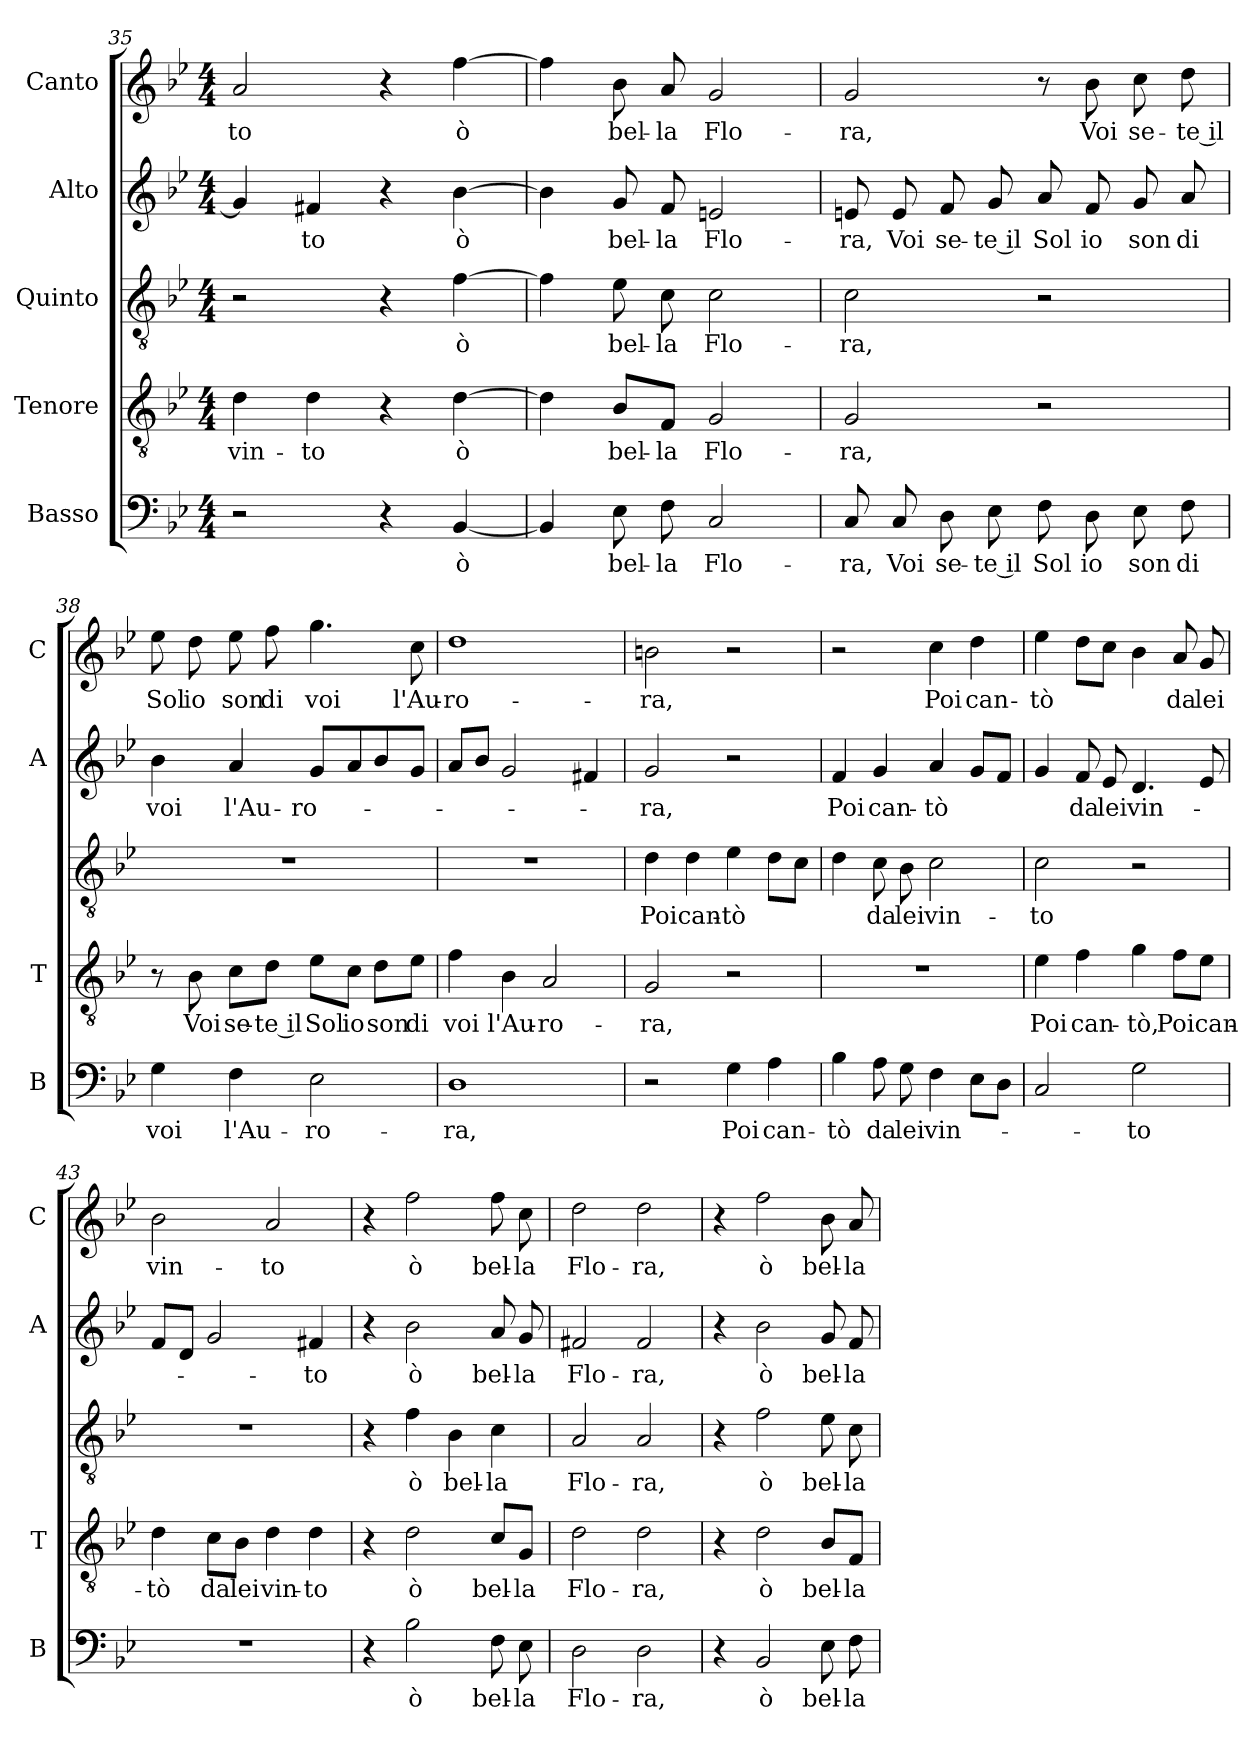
**kern	**text	**kern	**text	**kern	**text	**kern	**text	**kern	**text
*part5	*part5	*part4	*part4	*part3	*part3	*part2	*part2	*part1	*part1
*staff5	*staff5	*staff4	*staff4	*staff3	*staff3	*staff2	*staff2	*staff1	*staff1
*I"Basso	*	*I"Tenore	*	*I"Quinto	*	*I"Alto	*	*I"Canto	*
*I'B	*	*I'T	*	*	*	*I'A	*	*I'C	*
*clefF4	*	*clefGv2	*	*clefGv2	*	*clefG2	*	*clefG2	*
*k[b-e-]	*	*k[b-e-]	*	*k[b-e-]	*	*k[b-e-]	*	*k[b-e-]	*
*B-:	*	*B-:	*	*B-:	*	*B-:	*	*B-:	*
*M4/4	*	*M4/4	*	*M4/4	*	*M4/4	*	*M4/4	*
=35	=35	=35	=35	=35	=35	=35	=35	=35	=35
!	!	!	!LO:LY:b	!	!	!	!	!	!LO:LY:b
2r	.	4d\	vin-	2r	.	4g/]	.	2a/	-to
!	!	!	!LO:LY:b	!	!	!	!LO:LY:b	!	!
.	.	4d\	-to	.	.	4f#X/	-to	.	.
4r	.	4r	.	4r	.	4r	.	4r	.
!	!LO:LY:b	!	!LO:LY:b	!	!LO:LY:b	!	!LO:LY:b	!	!LO:LY:b
[4BB-/	ò	[4d\	ò	[4f\	ò	[4b-\	ò	[4ff\	ò
=36	=36	=36	=36	=36	=36	=36	=36	=36	=36
4BB-/]	.	4d\]	.	4f\]	.	4b-\]	.	4ff\]	.
!	!LO:LY:b	!	!LO:LY:b	!	!LO:LY:b	!	!LO:LY:b	!	!LO:LY:b
8E-\	bel-	8B-/L	bel-	8e-\	bel-	8g/	bel-	8b-\	bel-
!	!LO:LY:b	!	!LO:LY:b	!	!LO:LY:b	!	!LO:LY:b	!	!LO:LY:b
8F\	-la	8F/J	-la	8c\	-la	8f/	-la	8a/	-la
!	!LO:LY:b	!	!LO:LY:b	!	!LO:LY:b	!	!LO:LY:b	!	!LO:LY:b
2C/	Flo-	2G/	Flo-	2c\	Flo-	2en/	Flo-	2g/	Flo-
!!LO:LB:g=z
=37	=37	=37	=37	=37	=37	=37	=37	=37	=37
!	!LO:LY:b	!	!LO:LY:b	!	!LO:LY:b	!	!LO:LY:b	!	!LO:LY:b
8C/	-ra,	2G/	-ra,	2c\	-ra,	8en/	-ra,	2g/	-ra,
!	!LO:LY:b	!	!	!	!	!	!LO:LY:b	!	!
8C/	Voi	.	.	.	.	8e/	Voi	.	.
!	!LO:LY:b	!	!	!	!	!	!LO:LY:b	!	!
8D\	se-	.	.	.	.	8f/	se-	.	.
!	!LO:LY:b	!	!	!	!	!	!LO:LY:b	!	!
8E-\	-te il	.	.	.	.	8g/	-te il	.	.
!	!LO:LY:b	!	!	!	!	!	!LO:LY:b	!	!
8F\	Sol	2r	.	2r	.	8a/	Sol	8r	.
!	!LO:LY:b	!	!	!	!	!	!LO:LY:b	!	!LO:LY:b
8D\	io	.	.	.	.	8f/	io	8b-\	Voi
!	!LO:LY:b	!	!	!	!	!	!LO:LY:b	!	!LO:LY:b
8E-\	son	.	.	.	.	8g/	son	8cc\	se-
!	!LO:LY:b	!	!	!	!	!	!LO:LY:b	!	!LO:LY:b
8F\	di	.	.	.	.	8a/	di	8dd\	-te il
=38	=38	=38	=38	=38	=38	=38	=38	=38	=38
!	!LO:LY:b	!	!	!	!	!	!LO:LY:b	!	!LO:LY:b
4G\	voi	8r	.	1r	.	4b-\	voi	8ee-\	Sol
!	!	!	!LO:LY:b	!	!	!	!	!	!LO:LY:b
.	.	8B-\	Voi	.	.	.	.	8dd\	io
!	!LO:LY:b	!	!LO:LY:b	!	!	!	!LO:LY:b	!	!LO:LY:b
4F\	l'Au-	8c\L	se-	.	.	4a/	l'Au-	8ee-\	son
!	!	!	!LO:LY:b	!	!	!	!	!	!LO:LY:b
.	.	8d\J	-te il	.	.	.	.	8ff\	di
!	!LO:LY:b	!	!LO:LY:b	!	!	!	!LO:LY:b	!	!LO:LY:b
2E-\	-ro-	8e-\L	Sol	.	.	8g/L	-ro-	4.gg\	voi
!	!	!	!LO:LY:b	!	!	!	!	!	!
.	.	8c\J	io	.	.	8a/	.	.	.
!	!	!	!LO:LY:b	!	!	!	!	!	!
.	.	8d\L	son	.	.	8b-/	.	.	.
!	!	!	!LO:LY:b	!	!	!	!	!	!LO:LY:b
.	.	8e-\J	di	.	.	8g/J	.	8cc\	l'Au-
=39	=39	=39	=39	=39	=39	=39	=39	=39	=39
!	!LO:LY:b	!	!LO:LY:b	!	!	!	!	!	!LO:LY:b
1D	-ra,	4f\	voi	1r	.	8a/L	.	1dd	-ro-
.	.	.	.	.	.	8b-/J	.	.	.
!	!	!	!LO:LY:b	!	!	!	!	!	!
.	.	4B-\	l'Au-	.	.	2g/	.	.	.
!	!	!	!LO:LY:b	!	!	!	!	!	!
.	.	2A/	-ro-	.	.	.	.	.	.
.	.	.	.	.	.	4f#X/	.	.	.
=40	=40	=40	=40	=40	=40	=40	=40	=40	=40
!	!	!	!LO:LY:b	!	!LO:LY:b	!	!LO:LY:b	!	!LO:LY:b
2r	.	2G/	-ra,	4d\	Poi	2g/	-ra,	2bn\	-ra,
!	!	!	!	!	!LO:LY:b	!	!	!	!
.	.	.	.	4d\	can-	.	.	.	.
!	!LO:LY:b	!	!	!	!LO:LY:b	!	!	!	!
4G\	Poi	2r	.	4e-\	-tò	2r	.	2r	.
!	!LO:LY:b	!	!	!	!	!	!	!	!
4A\	can-	.	.	8d\L	.	.	.	.	.
.	.	.	.	8c\J	.	.	.	.	.
=41	=41	=41	=41	=41	=41	=41	=41	=41	=41
!	!LO:LY:b	!	!	!	!	!	!LO:LY:b	!	!
4B-\	-tò	1r	.	4d\	.	4f/	Poi	2r	.
!	!LO:LY:b	!	!	!	!LO:LY:b	!	!LO:LY:b	!	!
8A\	da	.	.	8c\	da	4g/	can-	.	.
!	!LO:LY:b	!	!	!	!LO:LY:b	!	!	!	!
8G\	lei	.	.	8B-\	lei	.	.	.	.
!	!LO:LY:b	!	!	!	!LO:LY:b	!	!LO:LY:b	!	!LO:LY:b
4F\	vin-	.	.	2c\	vin-	4a/	-tò	4cc\	Poi
!	!	!	!	!	!	!	!	!	!LO:LY:b
8E-\L	.	.	.	.	.	8g/L	.	4dd\	can-
8D\J	.	.	.	.	.	8f/J	.	.	.
!!LO:PB:g=z
=42	=42	=42	=42	=42	=42	=42	=42	=42	=42
!	!	!	!LO:LY:b	!	!LO:LY:b	!	!	!	!LO:LY:b
2C/	.	4e-\	Poi	2c\	-to	4g/	.	4ee-\	-tò
!	!	!	!LO:LY:b	!	!	!	!LO:LY:b	!	!
.	.	4f\	can-	.	.	8f/	da	8dd\L	.
!	!	!	!	!	!	!	!LO:LY:b	!	!
.	.	.	.	.	.	8e-/	lei	8cc\J	.
!	!LO:LY:b	!	!LO:LY:b	!	!	!	!LO:LY:b	!	!
2G\	-to	4g\	-tò,	2r	.	4.d/	vin-	4b-\	.
!	!	!	!LO:LY:b	!	!	!	!	!	!LO:LY:b
.	.	8f\L	Poi	.	.	.	.	8a/	da
!	!	!	!LO:LY:b	!	!	!	!	!	!LO:LY:b
.	.	8e-\J	can-	.	.	8e-/	.	8g/	lei
=43	=43	=43	=43	=43	=43	=43	=43	=43	=43
!	!	!	!LO:LY:b	!	!	!	!	!	!LO:LY:b
1r	.	4d\	-tò	1r	.	8f/L	.	2b-\	vin-
.	.	.	.	.	.	8d/J	.	.	.
!	!	!	!LO:LY:b	!	!	!	!	!	!
.	.	8c\L	da	.	.	2g/	.	.	.
!	!	!	!LO:LY:b	!	!	!	!	!	!
.	.	8B-\J	lei	.	.	.	.	.	.
!	!	!	!LO:LY:b	!	!	!	!	!	!LO:LY:b
.	.	4d\	vin-	.	.	.	.	2a/	-to
!	!	!	!LO:LY:b	!	!	!	!LO:LY:b	!	!
.	.	4d\	-to	.	.	4f#X/	-to	.	.
=44	=44	=44	=44	=44	=44	=44	=44	=44	=44
4r	.	4r	.	4r	.	4r	.	4r	.
!	!LO:LY:b	!	!LO:LY:b	!	!LO:LY:b	!	!LO:LY:b	!	!LO:LY:b
2B-\	ò	2d\	ò	4f\	ò	2b-\	ò	2ff\	ò
!	!	!	!	!	!LO:LY:b	!	!	!	!
.	.	.	.	4B-\	bel-	.	.	.	.
!	!LO:LY:b	!	!LO:LY:b	!	!LO:LY:b	!	!LO:LY:b	!	!LO:LY:b
8F\	bel-	8c/L	bel-	4c\	-la	8a/	bel-	8ff\	bel-
!	!LO:LY:b	!	!LO:LY:b	!	!	!	!LO:LY:b	!	!LO:LY:b
8E-\	-la	8G/J	-la	.	.	8g/	-la	8cc\	-la
=45	=45	=45	=45	=45	=45	=45	=45	=45	=45
!	!LO:LY:b	!	!LO:LY:b	!	!LO:LY:b	!	!LO:LY:b	!	!LO:LY:b
2D\	Flo-	2d\	Flo-	2A/	Flo-	2f#X/	Flo-	2dd\	Flo-
!	!LO:LY:b	!	!LO:LY:b	!	!LO:LY:b	!	!LO:LY:b	!	!LO:LY:b
2D\	-ra,	2d\	-ra,	2A/	-ra,	2f#/	-ra,	2dd\	-ra,
=46	=46	=46	=46	=46	=46	=46	=46	=46	=46
4r	.	4r	.	4r	.	4r	.	4r	.
!	!LO:LY:b	!	!LO:LY:b	!	!LO:LY:b	!	!LO:LY:b	!	!LO:LY:b
2BB-/	ò	2d\	ò	2f\	ò	2b-\	ò	2ff\	ò
!	!LO:LY:b	!	!LO:LY:b	!	!LO:LY:b	!	!LO:LY:b	!	!LO:LY:b
8E-\	bel-	8B-/L	bel-	8e-\	bel-	8g/	bel-	8b-\	bel-
!	!LO:LY:b	!	!LO:LY:b	!	!LO:LY:b	!	!LO:LY:b	!	!LO:LY:b
8F\	-la	8F/J	-la	8c\	-la	8f/	-la	8a/	-la
=	=	=	=	=	=	=	=	=	=
*-	*-	*-	*-	*-	*-	*-	*-	*-	*-
